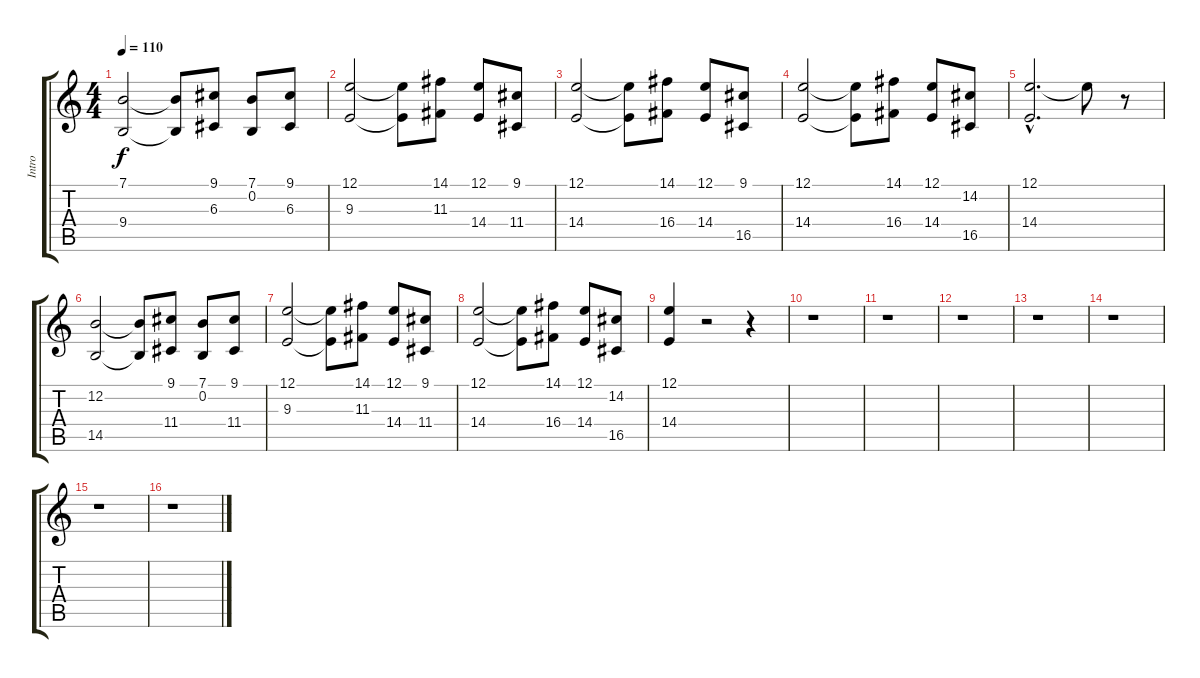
\track ("Intro" "Intro") {instrument acousticgrandpiano}
\staff {score tabs}
\tuning (E4 B3 G3 D3 A2 E2) {hide}
\ts (4 4)
\tempo 110
\clef g2
\ks c
(7.1 9.4).2{dy f instrument acousticgrandpiano} (7.1{t} 9.4{t}).8 (9.1 6.3).8 (7.1 0.2).8 (9.1 6.3).8 |
(12.1 9.3).2 (12.1{t} 9.3{t}).8 (14.1 11.3).8 (12.1 14.4).8 (9.1 11.4).8 |
(12.1 14.4).2 (12.1{t} 14.4{t}).8 (14.1 16.4).8 (12.1 14.4).8 (9.1 16.5).8 |
(12.1 14.4).2 (12.1{t} 14.4{t}).8 (14.1 16.4).8 (12.1 14.4).8 (14.2 16.5).8 |
(12.1{hac} 14.4{hac}).2{d} 12.1{t}.8 r.8 |
(12.2 14.5).2 (12.2{t} 14.5{t}).8 (9.1 11.4).8 (7.1 0.2).8 (9.1 11.4).8 |
(12.1 9.3).2 (12.1{t} 9.3{t}).8 (14.1 11.3).8 (12.1 14.4).8 (9.1 11.4).8 |
(12.1 14.4).2 (12.1{t} 14.4{t}).8 (14.1 16.4).8 (12.1 14.4).8 (14.2 16.5).8 |
(12.1 14.4).4 r.2 r.4 |
r.1 |
r.1 |
r.1 |
r.1 |
r.1 |
r.1 |
r.1
